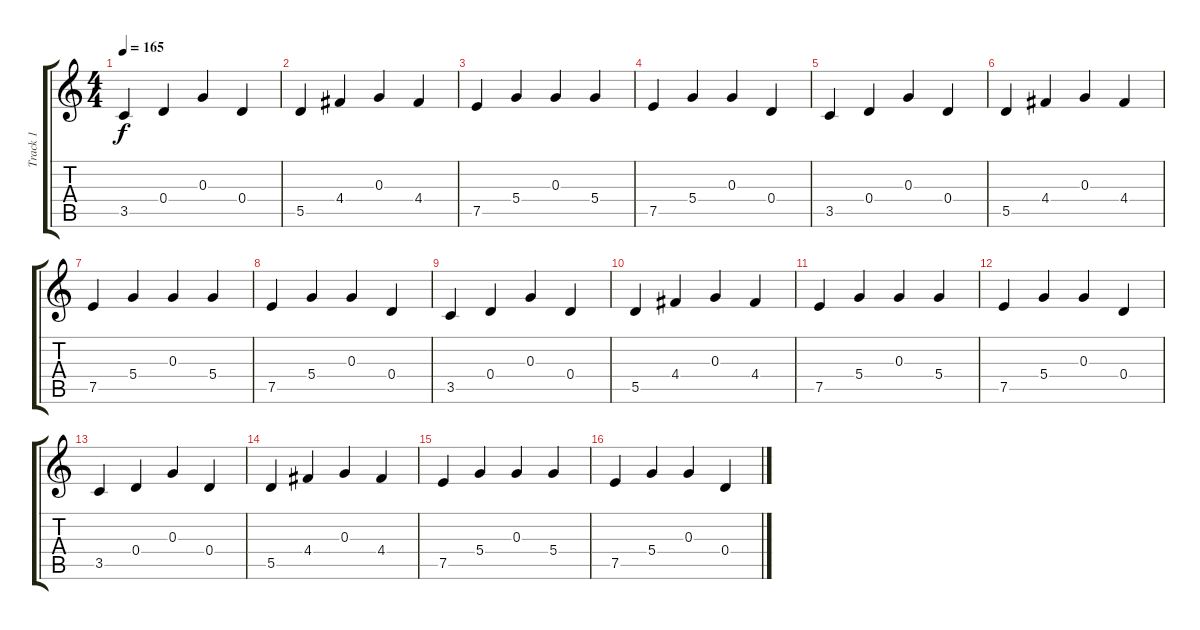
\track ("Track 1" "Track 1") {instrument acousticguitarsteel}
\staff {score tabs}
\tuning (E4 B3 G3 D3 A2 E2) {hide}
\ts (4 4)
\tempo 165
\clef g2
\ks c
3.5.4{dy f} 0.4.4 0.3.4 0.4.4 |
5.5.4 4.4.4 0.3.4 4.4.4 |
7.5.4 5.4.4 0.3.4 5.4.4 |
7.5.4 5.4.4 0.3.4 0.4.4 |
3.5.4 0.4.4 0.3.4 0.4.4 |
5.5.4 4.4.4 0.3.4 4.4.4 |
7.5.4 5.4.4 0.3.4 5.4.4 |
7.5.4 5.4.4 0.3.4 0.4.4 |
3.5.4 0.4.4 0.3.4 0.4.4 |
5.5.4 4.4.4 0.3.4 4.4.4 |
7.5.4 5.4.4 0.3.4 5.4.4 |
7.5.4 5.4.4 0.3.4 0.4.4 |
3.5.4 0.4.4 0.3.4 0.4.4 |
5.5.4 4.4.4 0.3.4 4.4.4 |
7.5.4 5.4.4 0.3.4 5.4.4 |
7.5.4 5.4.4 0.3.4 0.4.4
